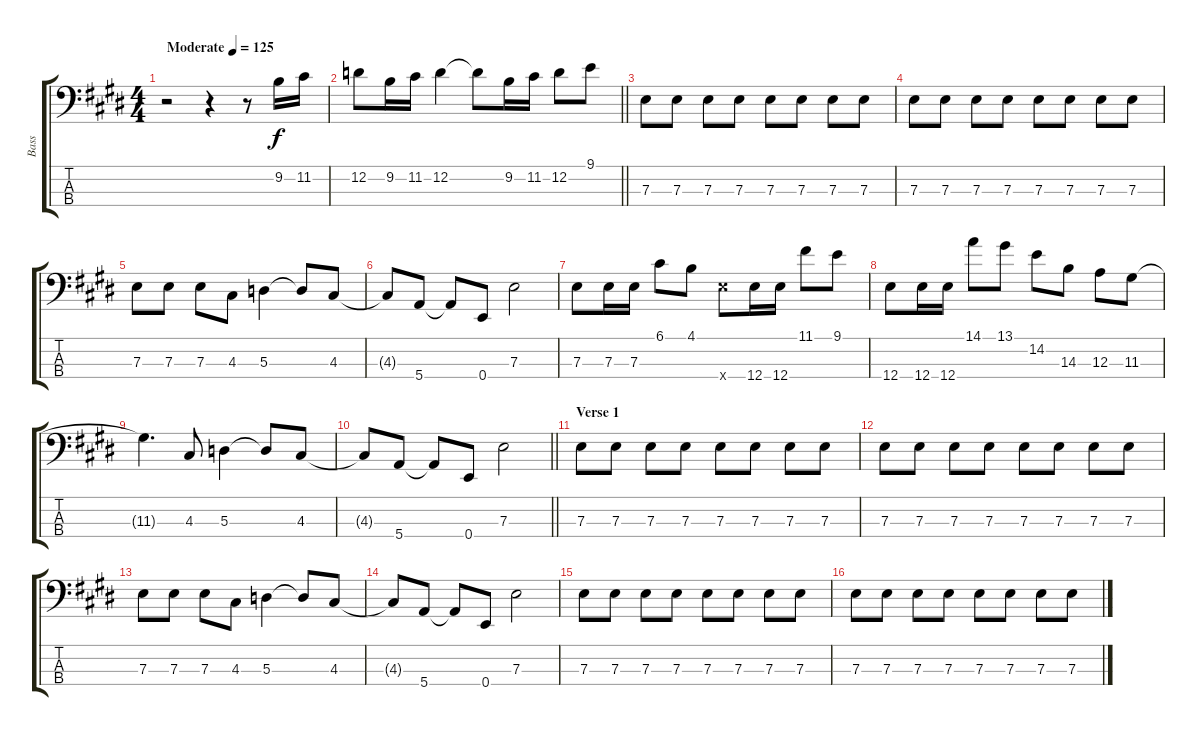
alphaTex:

\track ("Bass" "Bass") {instrument electricbasspick}
\staff {score tabs}
\tuning (G2 D2 A1 E1) {hide}
\ts (4 4)
\tempo (125 "Moderate")
\clef f4
\ks e
r.2{dy f instrument electricbasspick} r.4 r.8 9.2.16 11.2.16 |
\barLineRight lightlight
12.2.8 9.2.16 11.2.16 12.2.4 12.2{t}.8 9.2.16 11.2.16 12.2.8 9.1.8 |
7.3.8 7.3.8 7.3.8 7.3.8 7.3.8 7.3.8 7.3.8 7.3.8 |
7.3.8 7.3.8 7.3.8 7.3.8 7.3.8 7.3.8 7.3.8 7.3.8 |
7.3.8 7.3.8 7.3.8 4.3.8 5.3.4 5.3{t}.8 4.3.8 |
4.3{t}.8 5.4.8 5.4{t}.8 0.4.8 7.3.2 |
7.3.8 7.3.16 7.3.16 6.1.8 4.1.8 12.4{x}.8 12.4.16 12.4.16 11.1.8 9.1.8 |
12.4.8 12.4.16 12.4.16 14.1.8 13.1.8 14.2.8 14.3.8 12.3.8 11.3.8 |
11.3{t}.4{d} 4.3.8 5.3.4 5.3{t}.8 4.3.8 |
\barLineRight lightlight
4.3{t}.8 5.4.8 5.4{t}.8 0.4.8 7.3.2 |
\section ("" "Verse 1")
7.3.8 7.3.8 7.3.8 7.3.8 7.3.8 7.3.8 7.3.8 7.3.8 |
7.3.8 7.3.8 7.3.8 7.3.8 7.3.8 7.3.8 7.3.8 7.3.8 |
7.3.8 7.3.8 7.3.8 4.3.8 5.3.4 5.3{t}.8 4.3.8 |
4.3{t}.8 5.4.8 5.4{t}.8 0.4.8 7.3.2 |
7.3.8 7.3.8 7.3.8 7.3.8 7.3.8 7.3.8 7.3.8 7.3.8 |
7.3.8 7.3.8 7.3.8 7.3.8 7.3.8 7.3.8 7.3.8 7.3.8
